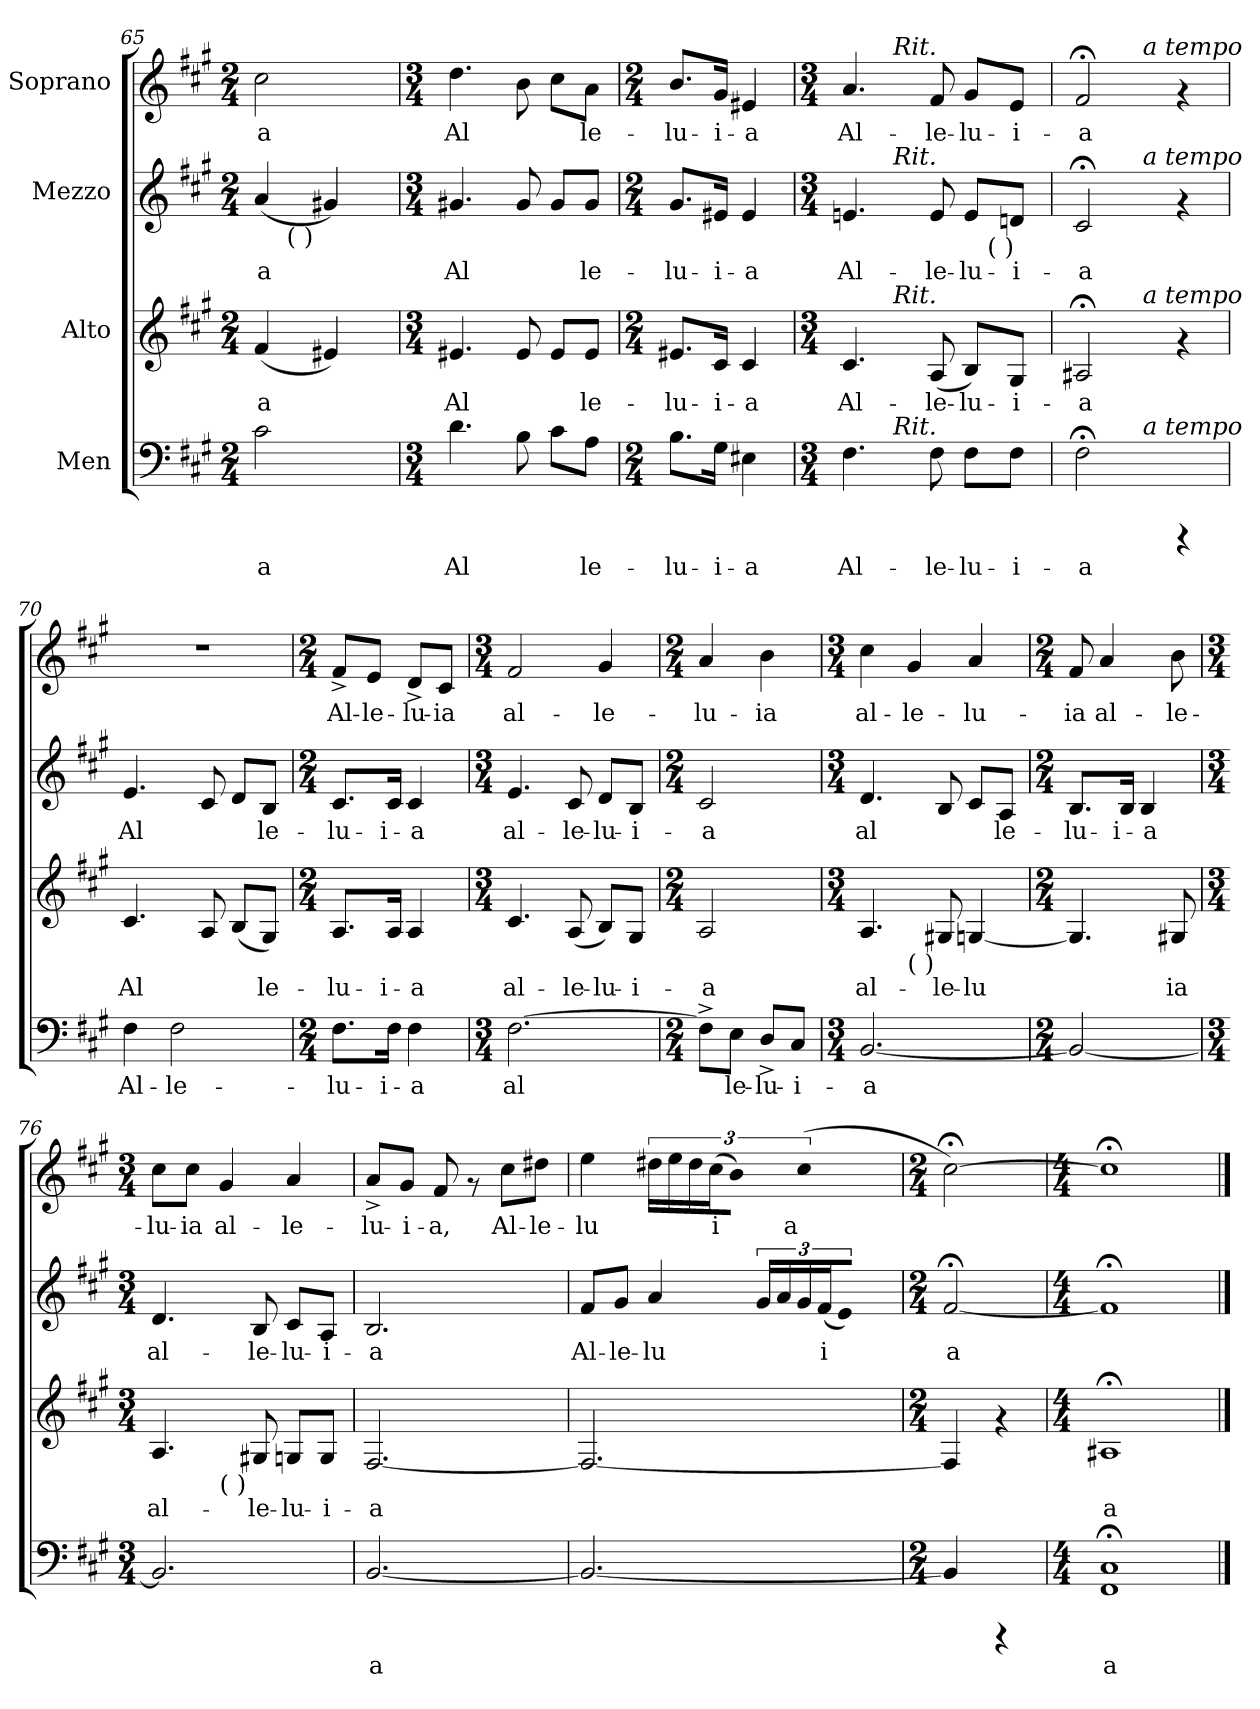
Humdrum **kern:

**kern	**text	**kern	**text	**kern	**text	**kern	**text
*part4	*part4	*part3	*part3	*part2	*part2	*part1	*part1
*staff4	*staff4	*staff3	*staff3	*staff2	*staff2	*staff1	*staff1
*I"Men	*	*I"Alto	*	*I"Mezzo	*	*I"Soprano	*
*clefF4	*	*clefG2	*	*clefG2	*	*clefG2	*
*k[f#c#g#]	*	*k[f#c#g#]	*	*k[f#c#g#]	*	*k[f#c#g#]	*
*A:	*	*A:	*	*A:	*	*A:	*
*M2/4	*	*M2/4	*	*M2/4	*	*M2/4	*
=65	=65	=65	=65	=65	=65	=65	=65
!	!LO:LY:b:cj	!	!LO:LY:b:cj	!	!LO:LY:b:cj	!	!LO:LY:b:cj
*	*	*	*	*^	*	*	*
2c#\	-a	(<4f#/	-a	(<4a/	16..ryy	-a	2cc#\	-a
!	!	!	!	!	!LO:TX:b:t=( )	!	!	!
.	.	.	.	.	4ryy	.	.	.
!	!	!	!LO:LY:b:cj	!	!	!LO:LY:b:cj	!	!
.	.	4e#X/)	.	4g#X/)	.	.	.	.
.	.	.	.	.	8ryy	.	.	.
.	.	.	.	.	64ryy	.	.	.
*	*	*	*	*v	*v	*	*	*
!!LO:LB:g=z
=66	=66	=66	=66	=66	=66	=66	=66
*M3/4	*	*M3/4	*	*M3/4	*	*M3/4	*
*	*	*	*	*^	*	*	*
!	!	!	!	!LO:TX:b:t=( )	!	!	!	!
!	!LO:LY:b:cj	!	!LO:LY:b:cj	!	!	!LO:LY:b:cj	!	!LO:LY:b:cj
*	*	*	*	*v	*v	*	*	*
4.d\	Al	4.e#X/	Al	4.g#X/	Al	4.dd\	Al
!	!LO:LY:b:cj	!	!LO:LY:b:cj	!	!LO:LY:b:cj	!	!LO:LY:b:cj
8B\	.	8e#/	.	8g#/	.	8b\	.
!	!LO:LY:b:cj	!	!LO:LY:b:cj	!	!LO:LY:b:cj	!	!LO:LY:b:cj
8c#\L	.	8e#/L	.	8g#/L	.	8cc#\L	.
!	!LO:LY:b:cj	!	!LO:LY:b:cj	!	!LO:LY:b:cj	!	!LO:LY:b:cj
8A\J	le-	8e#/J	le-	8g#/J	le-	8a\J	le-
=67	=67	=67	=67	=67	=67	=67	=67
*M2/4	*	*M2/4	*	*M2/4	*	*M2/4	*
!	!LO:LY:b:cj	!	!LO:LY:b:cj	!	!LO:LY:b:cj	!	!LO:LY:b:cj
8.B\L	-lu-	8.e#X/L	-lu-	8.g#/L	-lu-	8.b/L	-lu-
!	!LO:LY:b:cj	!	!LO:LY:b:cj	!	!LO:LY:b:cj	!	!LO:LY:b:cj
16G#\J	-i-	16c#/J	-i-	16e#X/J	-i-	16g#/J	-i-
!	!LO:LY:b:cj	!	!LO:LY:b:cj	!	!LO:LY:b:cj	!	!LO:LY:b:cj
4E#X\	-a	4c#/	-a	4e#/	-a	4e#X/	-a
=68	=68	=68	=68	=68	=68	=68	=68
*M3/4	*	*M3/4	*	*M3/4	*	*M3/4	*
!	!LO:LY:b:cj	!	!LO:LY:b:cj	!	!LO:LY:b:cj	!	!LO:LY:b:cj
*^	*	*^	*	*^	*	*^	*
*	*	*	*	*	*	*	*^	*	*	*	*
4.F#\	8...ryy	Al-	4.c#/	8...ryy	Al-	4.en/	8...ryy	2ryy	Al-	4.a/	8...ryy	Al-
!	!	!	!	!	!	!	!	!	!	!	!LO:TX:a:i:t=Rit.	!
!	!	!	!	!	!	!	!LO:TX:a:i:t=Rit.	!	!	!	!	!
!	!	!	!	!LO:TX:a:i:t=Rit.	!	!	!	!	!	!	!	!
!	!LO:TX:a:i:t=Rit.	!	!	!	!	!	!	!	!	!	!	!
.	2ryy	.	.	2ryy	.	.	2ryy	.	.	.	2ryy	.
!	!	!LO:LY:b:cj	!	!	!LO:LY:b:cj	!	!	!	!LO:LY:b:cj	!	!	!LO:LY:b:cj
8F#\	.	-le-	(>8A/	.	-le-	8e/	.	.	-le-	8f#/	.	-le-
!	!	!LO:LY:b:cj	!	!	!LO:LY:b:cj	!	!	!	!LO:LY:b:cj	!	!	!LO:LY:b:cj
8F#\L	.	-lu-	8B/L)	.	-lu-	8e/L	.	16ryy	-lu-	8g#/L	.	-lu-
!	!	!	!	!	!	!	!	!LO:TX:b:t=( )	!	!	!	!
.	.	.	.	.	.	.	.	8.ryy	.	.	.	.
!	!	!LO:LY:b:cj	!	!	!LO:LY:b:cj	!	!	!	!LO:LY:b:cj	!	!	!LO:LY:b:cj
8F#\J	.	-i-	8G#/J	.	-i-	8dn/J	.	.	-i-	8e/J	.	-i-
.	64ryy	.	.	64ryy	.	.	64ryy	.	.	.	64ryy	.
=69	=69	=69	=69	=69	=69	=69	=69	=69	=69	=69	=69	=69
!	!	!LO:LY:b:cj	!	!	!LO:LY:b:cj	!	!	!	!LO:LY:b:cj	!	!	!LO:LY:b:cj
*	*	*	*	*	*	*	*v	*v	*	*	*	*
2F#;<\	4.ryy	-a	2A#X;</	4.ryy	-a	2c#;</	4.ryy	-a	2f#;</	4.ryy	-a
!	!	!	!	!	!	!	!	!	!	!LO:TX:a:i:t=a tempo	!
!	!	!	!	!	!	!	!LO:TX:a:i:t=a tempo	!	!	!	!
!	!	!	!	!LO:TX:a:i:t=a tempo	!	!	!	!	!	!	!
!	!LO:TX:a:i:t=a tempo	!	!	!	!	!	!	!	!	!	!
.	4.ryy	.	.	4.ryy	.	.	4.ryy	.	.	4.ryy	.
4rCCC	.	.	4rf	.	.	4rf	.	.	4rf	.	.
=70	=70	=70	=70	=70	=70	=70	=70	=70	=70	=70	=70
!	!	!LO:LY:b:cj	!	!	!LO:LY:b:cj	!	!	!LO:LY:b:cj	!	!	!
*v	*v	*	*	*	*	*v	*v	*	*v	*v	*
*	*	*v	*v	*	*	*	*	*
4F#\	Al-	4.c#/	Al	4.e/	Al	2.r	.
!	!LO:LY:b:cj	!	!	!	!	!	!
2F#\	-le-	.	.	.	.	.	.
!	!	!	!LO:LY:b:cj	!	!LO:LY:b:cj	!	!
.	.	8A/	.	8c#/	.	.	.
!	!	!	!LO:LY:b:cj	!	!LO:LY:b:cj	!	!
.	.	(>8B/L	.	8d/L	.	.	.
!	!	!	!LO:LY:b:cj	!	!LO:LY:b:cj	!	!
.	.	8G#/J)	le-	8B/J	le-	.	.
=71	=71	=71	=71	=71	=71	=71	=71
*M2/4	*	*M2/4	*	*M2/4	*	*M2/4	*
!	!LO:LY:b:cj	!	!LO:LY:b:cj	!	!LO:LY:b:cj	!	!LO:LY:b:cj
8.F#\L	-lu-	8.A/L	-lu-	8.c#/L	-lu-	8f#^>/L	Al-
!	!	!	!	!	!	!	!LO:LY:b:cj
.	.	.	.	.	.	8e/J	-le-
!	!LO:LY:b:cj	!	!LO:LY:b:cj	!	!LO:LY:b:cj	!	!
16F#\J	-i-	16A/J	-i-	16c#/J	-i-	.	.
!	!LO:LY:b:cj	!	!LO:LY:b:cj	!	!LO:LY:b:cj	!	!LO:LY:b:cj
4F#\	-a	4A/	-a	4c#/	-a	8d^>/L	-lu-
!	!	!	!	!	!	!	!LO:LY:b:cj
.	.	.	.	.	.	8c#/J	-ia
=72	=72	=72	=72	=72	=72	=72	=72
*M3/4	*	*M3/4	*	*M3/4	*	*M3/4	*
!	!LO:LY:b:cj	!	!LO:LY:b:cj	!	!LO:LY:b:cj	!	!LO:LY:b:cj
[>2.F#\	al	4.c#/	al-	4.e/	al-	2f#/	al-
!	!	!	!LO:LY:b:cj	!	!LO:LY:b:cj	!	!
.	.	(>8A/	-le-	8c#/	-le-	.	.
!	!	!	!LO:LY:b:cj	!	!LO:LY:b:cj	!	!LO:LY:b:cj
.	.	8B/L)	-lu-	8d/L	-lu-	4g#/	-le-
!	!	!	!LO:LY:b:cj	!	!LO:LY:b:cj	!	!
.	.	8G#/J	-i-	8B/J	-i-	.	.
=73	=73	=73	=73	=73	=73	=73	=73
*M2/4	*	*M2/4	*	*M2/4	*	*M2/4	*
!	!LO:LY:b:cj	!	!LO:LY:b:cj	!	!LO:LY:b:cj	!	!LO:LY:b:cj
8F#^<\L]	.	2A/	-a	2c#/	-a	4a/	-lu-
!	!LO:LY:b:cj	!	!	!	!	!	!
8E\J	le-	.	.	.	.	.	.
!	!LO:LY:b:cj	!	!	!	!	!	!LO:LY:b:cj
8D^>/L	-lu-	.	.	.	.	4b\	-ia
!	!LO:LY:b:cj	!	!	!	!	!	!
8C#/J	-i-	.	.	.	.	.	.
!!LO:LB:g=z
=74	=74	=74	=74	=74	=74	=74	=74
*M3/4	*	*M3/4	*	*M3/4	*	*M3/4	*
!	!LO:LY:b:cj	!	!LO:LY:b:cj	!	!LO:LY:b:cj	!	!LO:LY:b:cj
*	*	*^	*	*	*	*	*
[<2.BB/	-a	4.A/	4ryy	al-	4.d/	al	4cc#\	al-
!	!	!	!LO:TX:b:t=( )	!	!	!	!	!
!	!	!	!	!	!	!	!	!LO:LY:b:cj
.	.	.	2ryy	.	.	.	4g#/	-le-
!	!	!	!	!LO:LY:b:cj	!	!LO:LY:b:cj	!	!
.	.	8G#X/	.	-le-	8B/	.	.	.
!	!	!	!	!LO:LY:b:cj	!	!LO:LY:b:cj	!	!LO:LY:b:cj
.	.	[<4Gn/	.	-lu-	8c#/L	.	4a/	-lu-
!	!	!	!	!	!	!LO:LY:b:cj	!	!
.	.	.	.	.	8A/J	le-	.	.
*	*	*v	*v	*	*	*	*	*
=75	=75	=75	=75	=75	=75	=75	=75
*M2/4	*	*M2/4	*	*M2/4	*	*M2/4	*
*	*	*^	*	*	*	*	*
!	!LO:LY:b:cj	!	!	!LO:LY:b:cj	!	!LO:LY:b:cj	!	!LO:LY:b:cj
*	*	*v	*v	*	*	*	*	*
2BB/_<	.	4.G/]	--	8.B/L	-lu-	8f#/	-ia
!	!	!	!	!	!	!	!LO:LY:b:cj
.	.	.	.	.	.	4a/	al-
!	!	!	!	!	!LO:LY:b:cj	!	!
.	.	.	.	16B/J	-i-	.	.
!	!	!	!	!	!LO:LY:b:cj	!	!
.	.	.	.	4B/	-a	.	.
!	!	!	!LO:LY:b:cj	!	!	!	!LO:LY:b:cj
.	.	8G#X/	-ia	.	.	8b\	-le-
=76	=76	=76	=76	=76	=76	=76	=76
*M3/4	*	*M3/4	*	*M3/4	*	*M3/4	*
!	!LO:LY:b:cj	!	!LO:LY:b:cj	!	!LO:LY:b:cj	!	!LO:LY:b:cj
*	*	*^	*	*	*	*	*
2.BB/]	.	4.A/	4ryy	al-	4.d/	al-	8cc#\L	-lu-
!	!	!	!	!	!	!	!	!LO:LY:b:cj
.	.	.	.	.	.	.	8cc#\J	-ia
!	!	!	!LO:TX:b:t=( )	!	!	!	!	!
!	!	!	!	!	!	!	!	!LO:LY:b:cj
.	.	.	2ryy	.	.	.	4g#/	al-
!	!	!	!	!LO:LY:b:cj	!	!LO:LY:b:cj	!	!
.	.	8G#X/	.	-le-	8B/	-le-	.	.
!	!	!	!	!LO:LY:b:cj	!	!LO:LY:b:cj	!	!LO:LY:b:cj
.	.	8Gn/L	.	-lu-	8c#/L	-lu-	4a/	-le-
!	!	!	!	!LO:LY:b:cj	!	!LO:LY:b:cj	!	!
.	.	8G/J	.	-i-	8A/J	-i-	.	.
=77	=77	=77	=77	=77	=77	=77	=77	=77
!	!LO:LY:b:cj	!	!	!LO:LY:b:cj	!	!LO:LY:b:cj	!	!LO:LY:b:cj
*	*	*v	*v	*	*	*	*	*
[<2.BB/	a	[<2.F#/	-a	2.B/	-a	8a^>/L	-lu-
!	!	!	!	!	!	!	!LO:LY:b:cj
.	.	.	.	.	.	8g#/J	-i-
!	!	!	!	!	!	!	!LO:LY:b:cj
.	.	.	.	.	.	8f#/	-a,
.	.	.	.	.	.	8rf	.
!	!	!	!	!	!	!	!LO:LY:b:cj
.	.	.	.	.	.	8cc#\L	Al-
!	!	!	!	!	!	!	!LO:LY:b:cj
.	.	.	.	.	.	8dd#X\J	-le-
=78	=78	=78	=78	=78	=78	=78	=78
!	!LO:LY:b:cj	!	!LO:LY:b:cj	!	!LO:LY:b:cj	!	!LO:LY:b:cj
2.BB/_<	.	2.F#/_<	.	8f#/L	Al-	4ee\	-lu
!	!	!	!	!	!LO:LY:b:cj	!	!
.	.	.	.	8g#/J	-le-	.	.
!	!	!	!	!	!LO:LY:b:cj	!	!LO:LY:b:cj
.	.	.	.	4a/	-lu	24dd#X\L	.
!	!	!	!	!	!	!	!LO:LY:b:cj
.	.	.	.	.	.	24ee\	.
!	!	!	!	!	!	!	!LO:LY:b:cj
.	.	.	.	.	.	24dd#\	.
!	!	!	!	!	!	!	!LO:LY:b:cj
.	.	.	.	.	.	(>24cc#\	i-
!	!	!	!	!	!	!	!LO:LY:b:cj
.	.	.	.	.	.	16b\J)	--
!	!	!	!	!	!	!	!LO:LY:b:cj
.	.	.	.	.	.	(>4cc#\	-a
!	!	!	!	!	!LO:LY:b:cj	!	!
.	.	.	.	24g#/L	.	.	.
!	!	!	!	!	!LO:LY:b:cj	!	!
.	.	.	.	24a/	.	.	.
!	!	!	!	!	!LO:LY:b:cj	!	!
.	.	.	.	24g#/	.	.	.
!	!	!	!	!	!LO:LY:b:cj	!	!
.	.	.	.	(<24f#/	i-	.	.
!	!	!	!	!	!LO:LY:b:cj	!	!
.	.	.	.	16e/J)	--	.	.
.	.	.	.	48ryy	.	48ryy	.
=79	=79	=79	=79	=79	=79	=79	=79
*M2/4	*	*M2/4	*	*M2/4	*	*M2/4	*
!	!LO:LY:b:cj	!	!LO:LY:b:cj	!	!LO:LY:b:cj	!	!LO:LY:b:cj
4BB/]	.	4F#/]	.	[<2f#;</	-a	[>2cc#;<\)	.
4rCCC	.	4rf	.	.	.	.	.
=80	=80	=80	=80	=80	=80	=80	=80
*M4/4	*	*M4/4	*	*M4/4	*	*M4/4	*
!	!LO:LY:b:cj	!	!LO:LY:b:cj	!	!LO:LY:b:cj	!	!LO:LY:b:cj
1C#;< 1FF#;<	a	1A#X;<	a	1f#;<]	.	1cc#;<]	.
==	==	==	==	==	==	==	==
*-	*-	*-	*-	*-	*-	*-	*-
